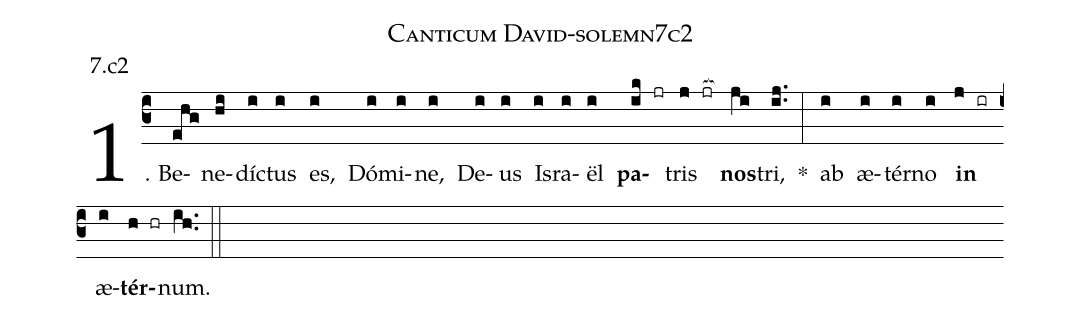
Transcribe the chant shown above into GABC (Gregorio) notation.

name: Canticum David-solemn7c2;
annotation: 7.c2;
%%
(c3)1. Be(ehg)ne(hi)díc(i)tus(i) es,(i) Dó(i)mi(i)ne,(i) De(i)us(i) Is(i)ra(i)ël(i) <b>pa</b>(ik jr)tris(j jr[ocb:1{]) <b>nos</b>(ji[ocb:0}])tri,(ij..) *(:) ab(i) æ(i)tér(i)no(i) <b>in</b>(j ir) æ(i)<b>tér</b>(h hr)num.(ih..) (::)
